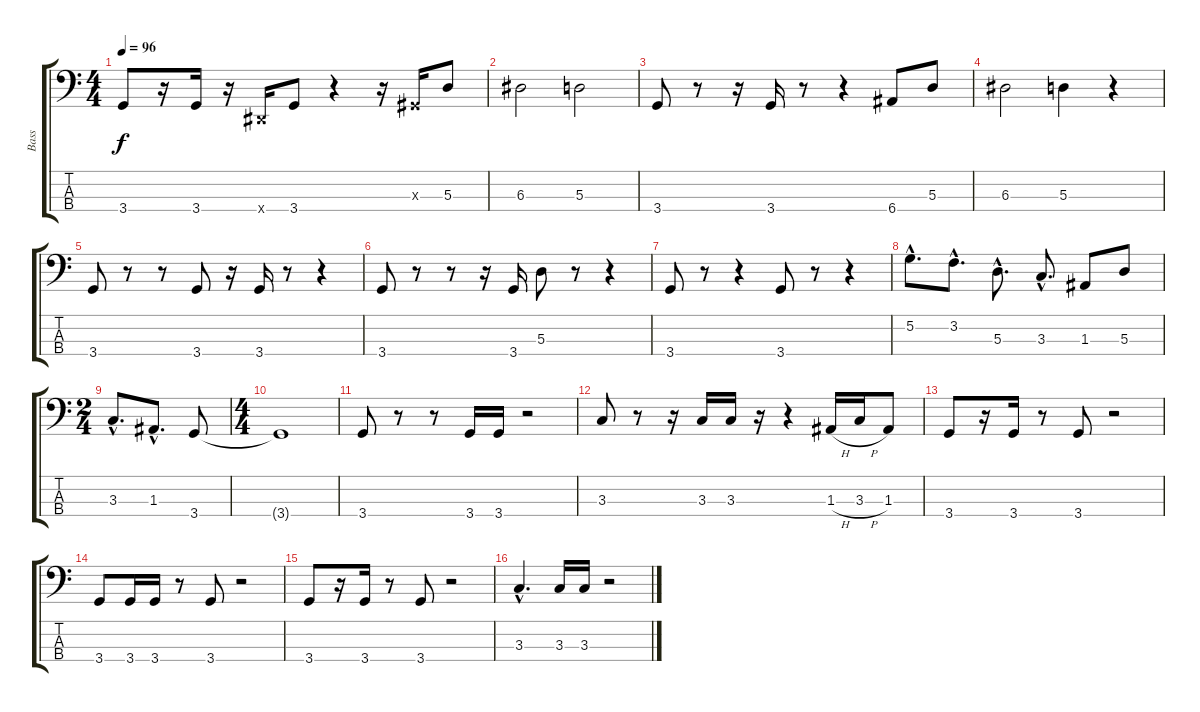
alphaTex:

\track ("Bass" "Bass") {instrument electricbassfinger}
\staff {score tabs}
\tuning (G2 D2 A1 E1) {hide}
\ts (4 4)
\tempo 96
\clef f4
\ks c
3.4.8{dy f} r.16 3.4.16 r.16 -1.4{x}.16 3.4.8 r.4 r.16 -1.3{x}.16 5.3.8 |
6.3.2 5.3.2 |
3.4.8 r.8 r.16 3.4.16 r.8 r.4 6.4.8 5.3.8 |
6.3.2 5.3.4 r.4 |
3.4.8 r.8 r.8 3.4.8 r.16 3.4.16 r.8 r.4 |
3.4.8 r.8 r.8 r.16 3.4.16 5.3.8 r.8 r.4 |
3.4.8 r.8 r.4 3.4.8 r.8 r.4 |
5.2{hac}.8{d} 3.2{hac}.8{d} 5.3{hac}.8{d} 3.3{hac}.8{d} 1.3.8 5.3.8 |
\ts (2 4)
3.3{hac}.8{d} 1.3{hac}.8{d} 3.4.8 |
\ts (4 4)
3.4{t}.1 |
3.4.8 r.8 r.8 3.4.16 3.4.16 r.2 |
3.3.8 r.8 r.16 3.3.16 3.3.16 r.16 r.4 1.3{h}.16 3.3{h}.16 1.3.8 |
3.4.8 r.16 3.4.16 r.8 3.4.8 r.2 |
3.4.8 3.4.16 3.4.16 r.8 3.4.8 r.2 |
3.4.8 r.16 3.4.16 r.8 3.4.8 r.2 |
3.3{hac}.4{d} 3.3.16 3.3.16 r.2
